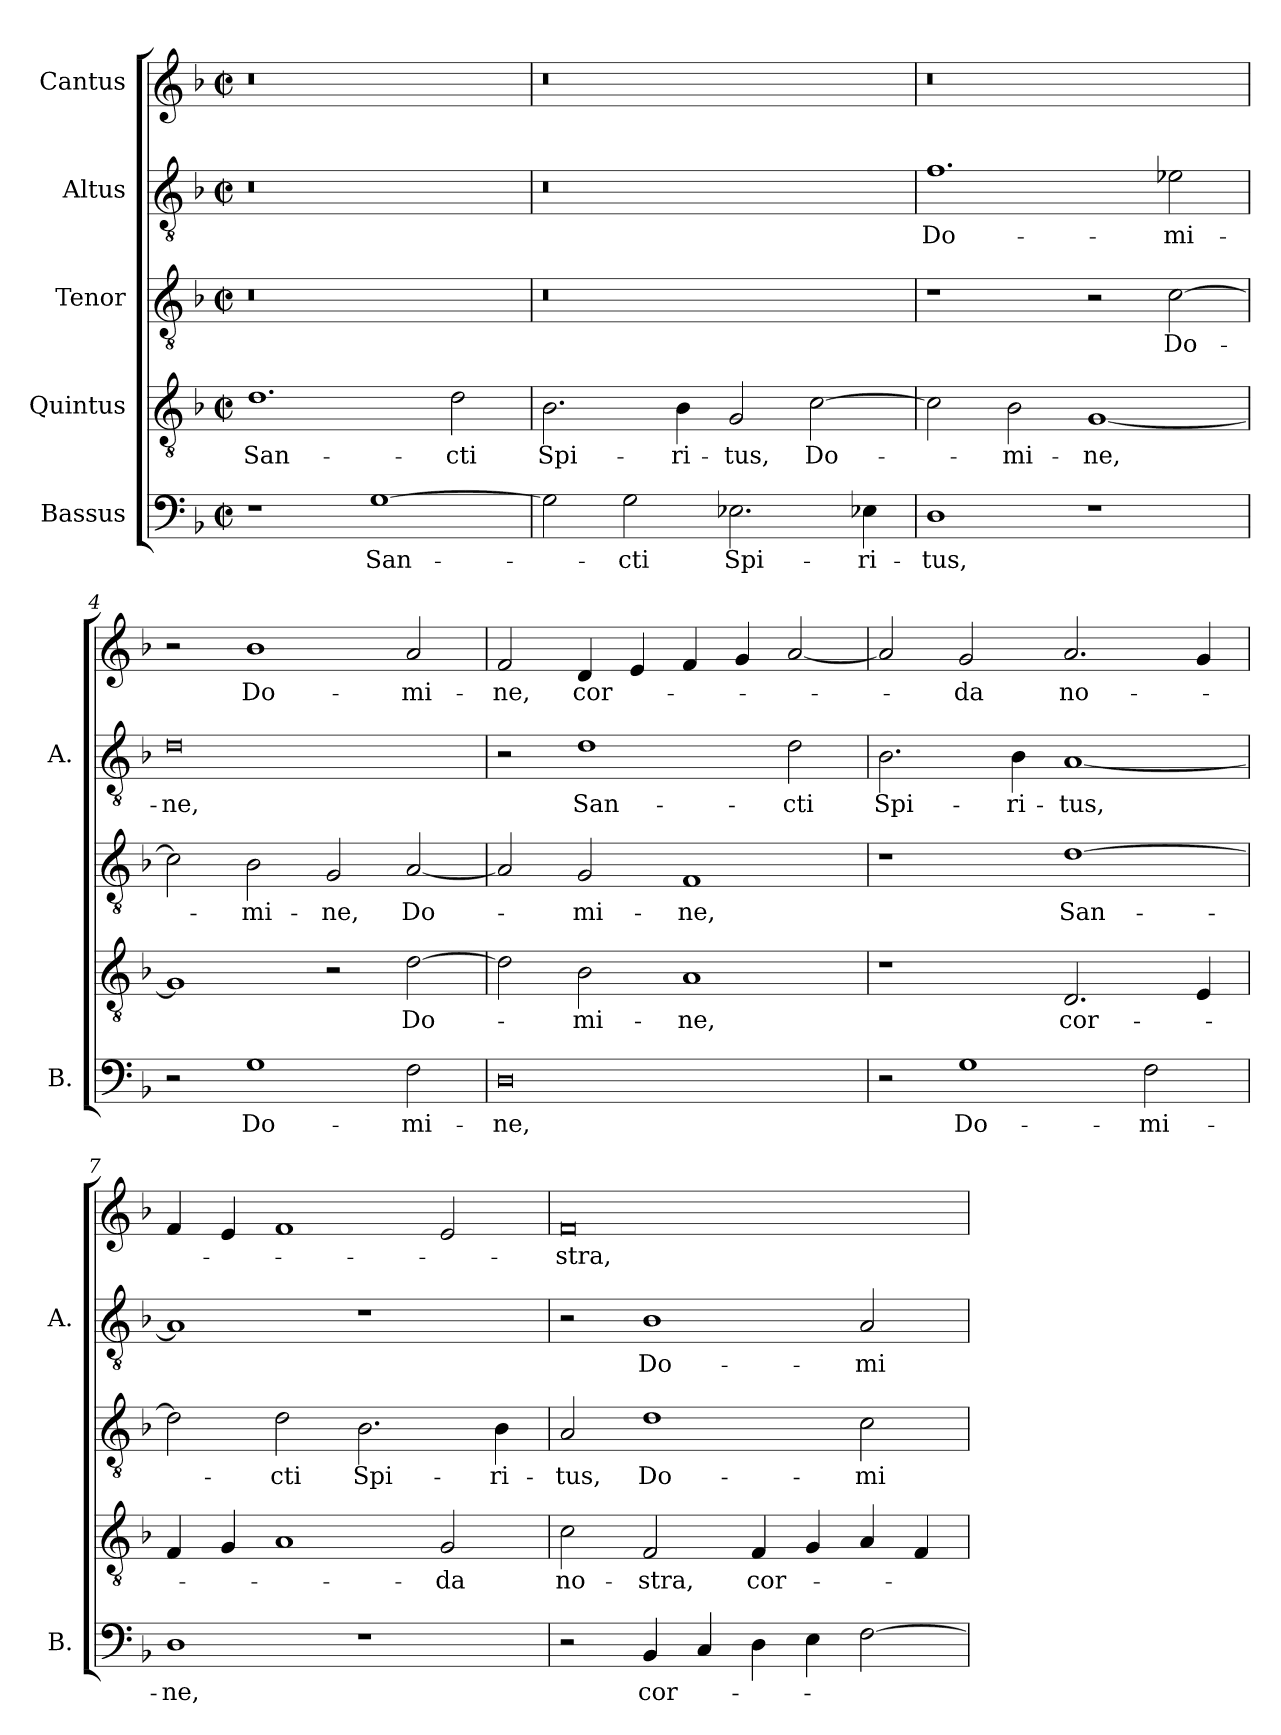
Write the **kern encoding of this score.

**kern	**text	**kern	**text	**kern	**text	**kern	**text	**kern	**text
*part5	*part5	*part4	*part4	*part3	*part3	*part2	*part2	*part1	*part1
*staff5	*staff5	*staff4	*staff4	*staff3	*staff3	*staff2	*staff2	*staff1	*staff1
*I"Bassus	*	*I"Quintus	*	*I"Tenor	*	*I"Altus	*	*I"Cantus	*
*I'B.	*	*	*	*	*	*I'A.	*	*	*
*clefF4	*	*clefGv2	*	*clefGv2	*	*clefGv2	*	*clefG2	*
*k[b-]	*	*k[b-]	*	*k[b-]	*	*k[b-]	*	*k[b-]	*
*F:	*	*F:	*	*F:	*	*F:	*	*F:	*
*M2/2	*	*M2/2	*	*M2/2	*	*M2/2	*	*M2/2	*
*met(c|)	*	*met(c|)	*	*met(c|)	*	*met(c|)	*	*met(c|)	*
=1	=1	=1	=1	=1	=1	=1	=1	=1	=1
!	!	!	!	!LO:N:vis=0	!	!LO:N:vis=0	!	!LO:N:vis=0	!
1r	.	1.d\	San-	1r	.	1r	.	1r	.
[1G\	San-	.	.	1ryy	.	1ryy	.	1ryy	.
.	.	2d\	-cti	.	.	.	.	.	.
=2	=2	=2	=2	=2	=2	=2	=2	=2	=2
!	!	!	!	!LO:N:vis=0	!	!LO:N:vis=0	!	!LO:N:vis=0	!
2G\]	.	2.B-\	Spi-	1r	.	1r	.	1r	.
2G\	-cti	.	.	.	.	.	.	.	.
.	.	4B-\	-ri-	.	.	.	.	.	.
2.E-X\	Spi-	2G/	-tus,	1ryy	.	1ryy	.	1ryy	.
.	.	[2c\	Do-	.	.	.	.	.	.
4E-X\	-ri-	.	.	.	.	.	.	.	.
=3	=3	=3	=3	=3	=3	=3	=3	=3	=3
!	!	!	!	!	!	!	!	!LO:N:vis=0	!
1D\	-tus,	2c\]	.	1r	.	1.f\	Do-	1r	.
.	.	2B-\	-mi-	.	.	.	.	.	.
1r	.	[1G/	-ne,	2r	.	.	.	1ryy	.
.	.	.	.	[2c\	Do-	2e-X\	-mi-	.	.
=4	=4	=4	=4	=4	=4	=4	=4	=4	=4
2r	.	1G/]	.	2c\]	.	0d\	-ne,	2r	.
1G\	Do-	.	.	2B-\	-mi-	.	.	1b-\	Do-
.	.	2r	.	2G/	-ne,	.	.	.	.
2F\	-mi-	[2d\	Do-	[2A/	Do-	.	.	2a/	-mi-
=5	=5	=5	=5	=5	=5	=5	=5	=5	=5
0D\	-ne,	2d\]	.	2A/]	.	2r	.	2f/	-ne,
.	.	2B-\	-mi-	2G/	-mi-	1d\	San-	4d/	cor-
.	.	.	.	.	.	.	.	4e/	.
.	.	1A/	-ne,	1F/	-ne,	.	.	4f/	.
.	.	.	.	.	.	.	.	4g/	.
.	.	.	.	.	.	2d\	-cti	[2a/	.
=6	=6	=6	=6	=6	=6	=6	=6	=6	=6
2r	.	1r	.	1r	.	2.B-\	Spi-	2a/]	.
1G\	Do-	.	.	.	.	.	.	2g/	-da
.	.	.	.	.	.	4B-\	-ri-	.	.
.	.	2.D/	cor-	[1d\	San-	[1A/	-tus,	2.a/	no-
2F\	-mi-	.	.	.	.	.	.	.	.
.	.	4E/	.	.	.	.	.	4g/	.
=7	=7	=7	=7	=7	=7	=7	=7	=7	=7
1D\	-ne,	4F/	.	2d\]	.	1A/]	.	4f/	.
.	.	4G/	.	.	.	.	.	4e/	.
.	.	1A/	.	2d\	-cti	.	.	1f/	.
1r	.	.	.	2.B-\	Spi-	1r	.	.	.
.	.	2G/	-da	.	.	.	.	2e/	.
.	.	.	.	4B-\	-ri-	.	.	.	.
=8	=8	=8	=8	=8	=8	=8	=8	=8	=8
2r	.	2c\	no-	2A/	-tus,	2r	.	0f/	-stra,
4BB-/	cor-	2F/	-stra,	1d\	Do-	1B-\	Do-	.	.
4C/	.	.	.	.	.	.	.	.	.
4D\	.	4F/	cor-	.	.	.	.	.	.
4E\	.	4G/	.	.	.	.	.	.	.
[2F\	.	4A/	.	2c\	-mi-	2A/	-mi-	.	.
.	.	4F/	.	.	.	.	.	.	.
=	=	=	=	=	=	=	=	=	=
*-	*-	*-	*-	*-	*-	*-	*-	*-	*-
